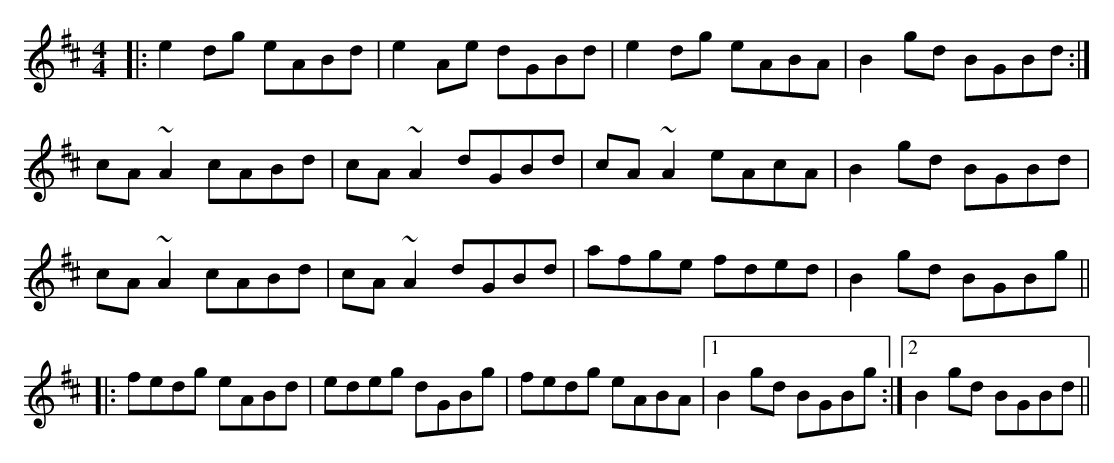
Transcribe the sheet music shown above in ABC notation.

X:1
M:4/4
K:Amix
|:e2dg eABd|e2Ae dGBd|e2dg eABA|B2gd BGBd:|
cA~A2 cABd|cA~A2 dGBd|cA~A2 eAcA|B2gd BGBd|
cA~A2 cABd|cA~A2 dGBd|afge fded|B2gd BGBg||
|:fedg eABd|edeg dGBg|fedg eABA|1 B2gd BGBg:|2 B2gd BGBd||
